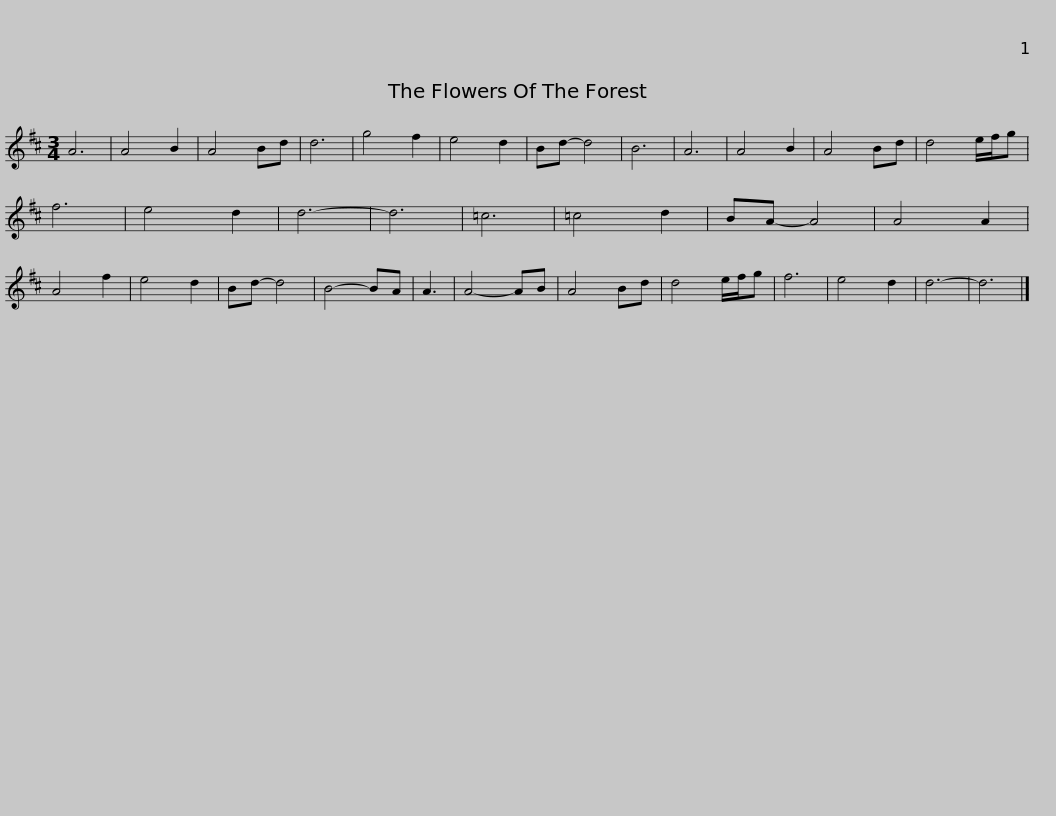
X:1
L:1/8
M:3/4
I:linebreak $
K:D
V:1 treble
V:1
 A6 | A4 B2 | A4 Bd | d6 | g4 f2 | %5
 e4 d2 | Bd- d4 | B6 | A6 | A4 B2 | %10
 A4 Bd | d4 e/f/g | f6 | e4 d2 | d6- |$ %15
 d6 | =c6 | =c4 d2 | BA- A4 | A4 A2 | %20
 A4 f2 | e4 d2 | Bd- d4 | B4- BA | A3 | %25
 A4- AB | A4 Bd | d4 e/f/g | f6 | e4 d2 |$ %30
 d6- | d6 |] %32
